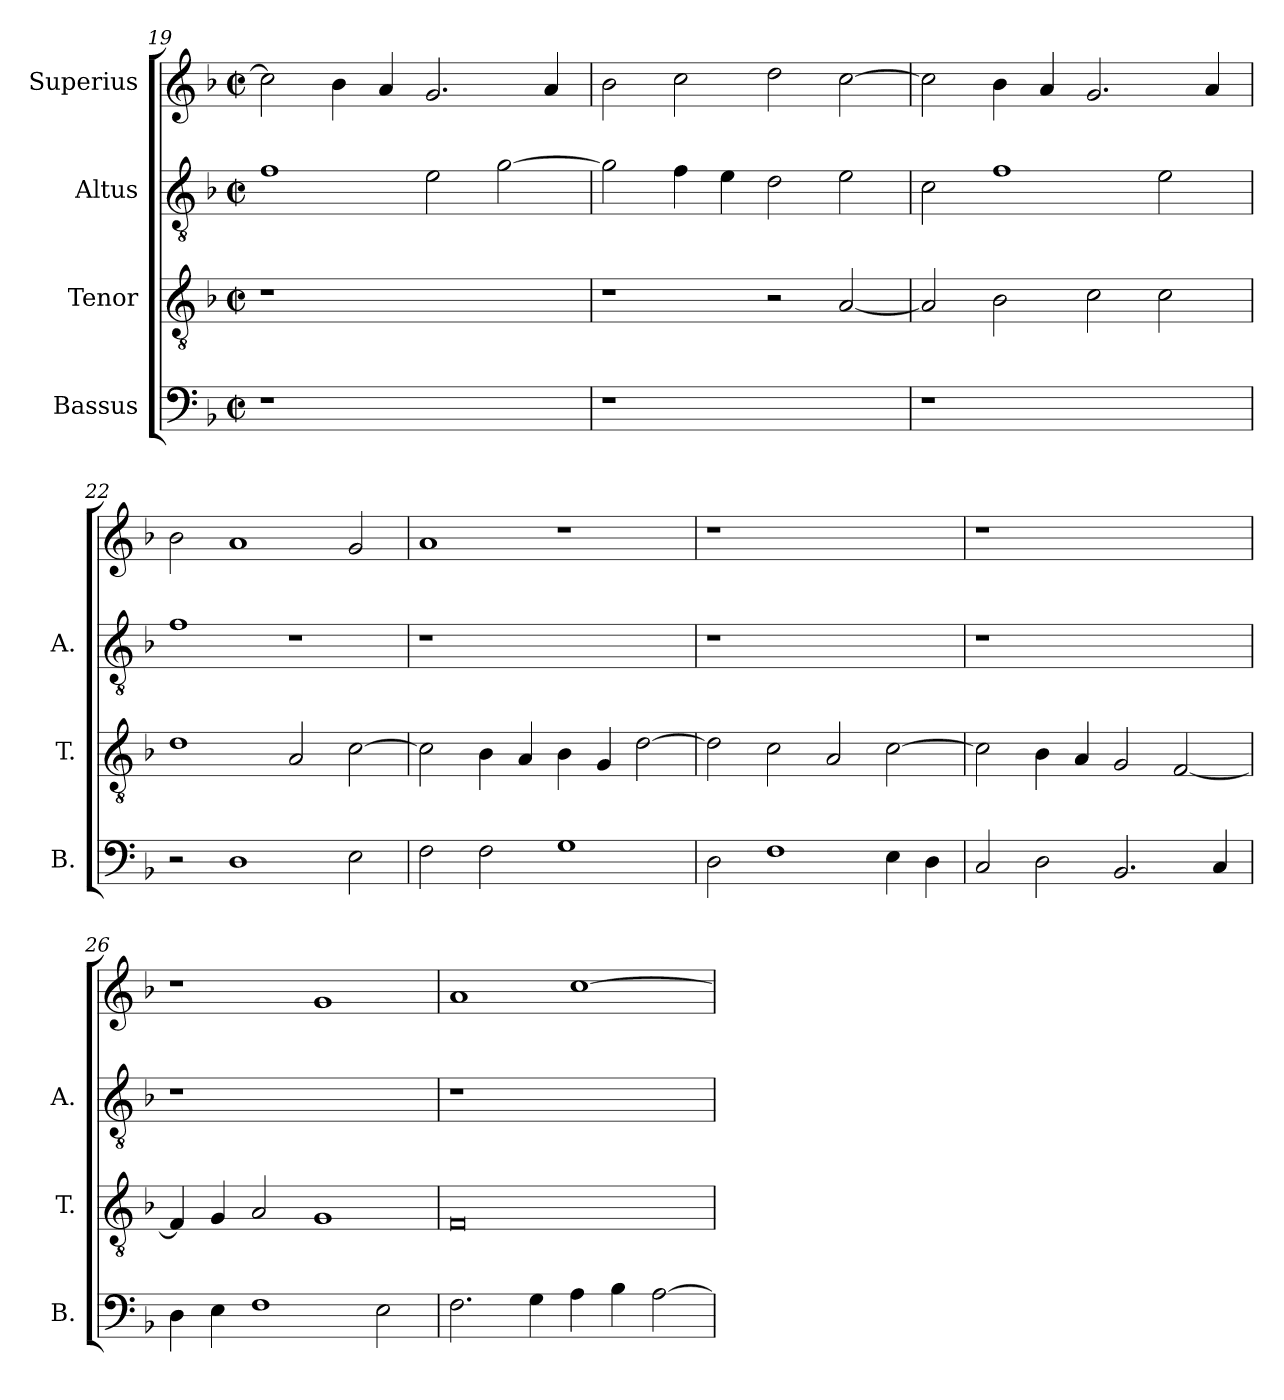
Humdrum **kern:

**kern	**kern	**kern	**kern
*part4	*part3	*part2	*part1
*staff4	*staff3	*staff2	*staff1
*I"Bassus	*I"Tenor	*I"Altus	*I"Superius
*I'B.	*I'T.	*I'A.	*
!!LO:PB:g=z
*clefF4	*clefGv2	*clefGv2	*clefG2
*	*ITrd7c12	*ITrd7c12	*
*k[b-]	*k[b-]	*k[b-]	*k[b-]
*F:	*F:	*F:	*F:
*M2/2	*M2/2	*M2/2	*M2/2
*met(c|)	*met(c|)	*met(c|)	*met(c|)
=19	=19	=19	=19
!LO:N:vis=1	!LO:N:vis=1	!	!
1r	1r	1Fi	2cci\]
.	.	.	4b-i\
.	.	.	4ai/
1ryy	1ryy	2Ei\	2.gi/
.	.	[>2Gi\	.
.	.	.	4ai/
=20	=20	=20	=20
!LO:N:vis=1	!	!	!
1r	1r	2Gi\]	2b-i\
.	.	4Fi\	2cci\
.	.	4Ei\	.
1ryy	2r	2Di\	2ddi\
.	[<2AAi/	2Ei\	[>2cci\
=21	=21	=21	=21
!LO:N:vis=1	!	!	!
1r	2AAi/]	2Ci\	2cci\]
.	2BB-i\	1Fi	4b-i\
.	.	.	4ai/
1ryy	2Ci\	.	2.gi/
.	2Ci\	2Ei\	.
.	.	.	4ai/
=22	=22	=22	=22
2r	1Di	1Fi	2b-i\
1Di	.	.	1ai
.	2AAi/	1r	.
2Ei\	[>2Ci\	.	2gi/
=23	=23	=23	=23
!	!	!LO:N:vis=1	!
2Fi\	2Ci\]	1r	1ai
2Fi\	4BB-i\	.	.
.	4AAi/	.	.
1Gi	4BB-i\	1ryy	1r
.	4GGi/	.	.
.	[>2Di\	.	.
=24	=24	=24	=24
!	!	!LO:N:vis=1	!LO:N:vis=1
2Di\	2Di\]	1r	1r
1Fi	2Ci\	.	.
.	2AAi/	1ryy	1ryy
4Ei\	[>2Ci\	.	.
4Di\	.	.	.
!!LO:LB:g=z
=25	=25	=25	=25
!	!	!LO:N:vis=1	!LO:N:vis=1
2Ci/	2Ci\]	1r	1r
2Di\	4BB-i\	.	.
.	4AAi/	.	.
2.BB-i/	2GGi/	1ryy	1ryy
.	[<2FFi/	.	.
4Ci/	.	.	.
=26	=26	=26	=26
!	!	!LO:N:vis=1	!
4Di\	4FFi/]	1r	1r
4Ei\	4GGi/	.	.
1Fi	2AAi/	.	.
.	1GGi	1ryy	1gi
2Ei\	.	.	.
=27	=27	=27	=27
!	!	!LO:N:vis=1	!
2.Fi\	0FFi	1r	1ai
4Gi\	.	.	.
4Ai\	.	1ryy	[>1cci
4B-i\	.	.	.
[>2Ai\	.	.	.
=	=	=	=
*-	*-	*-	*-
